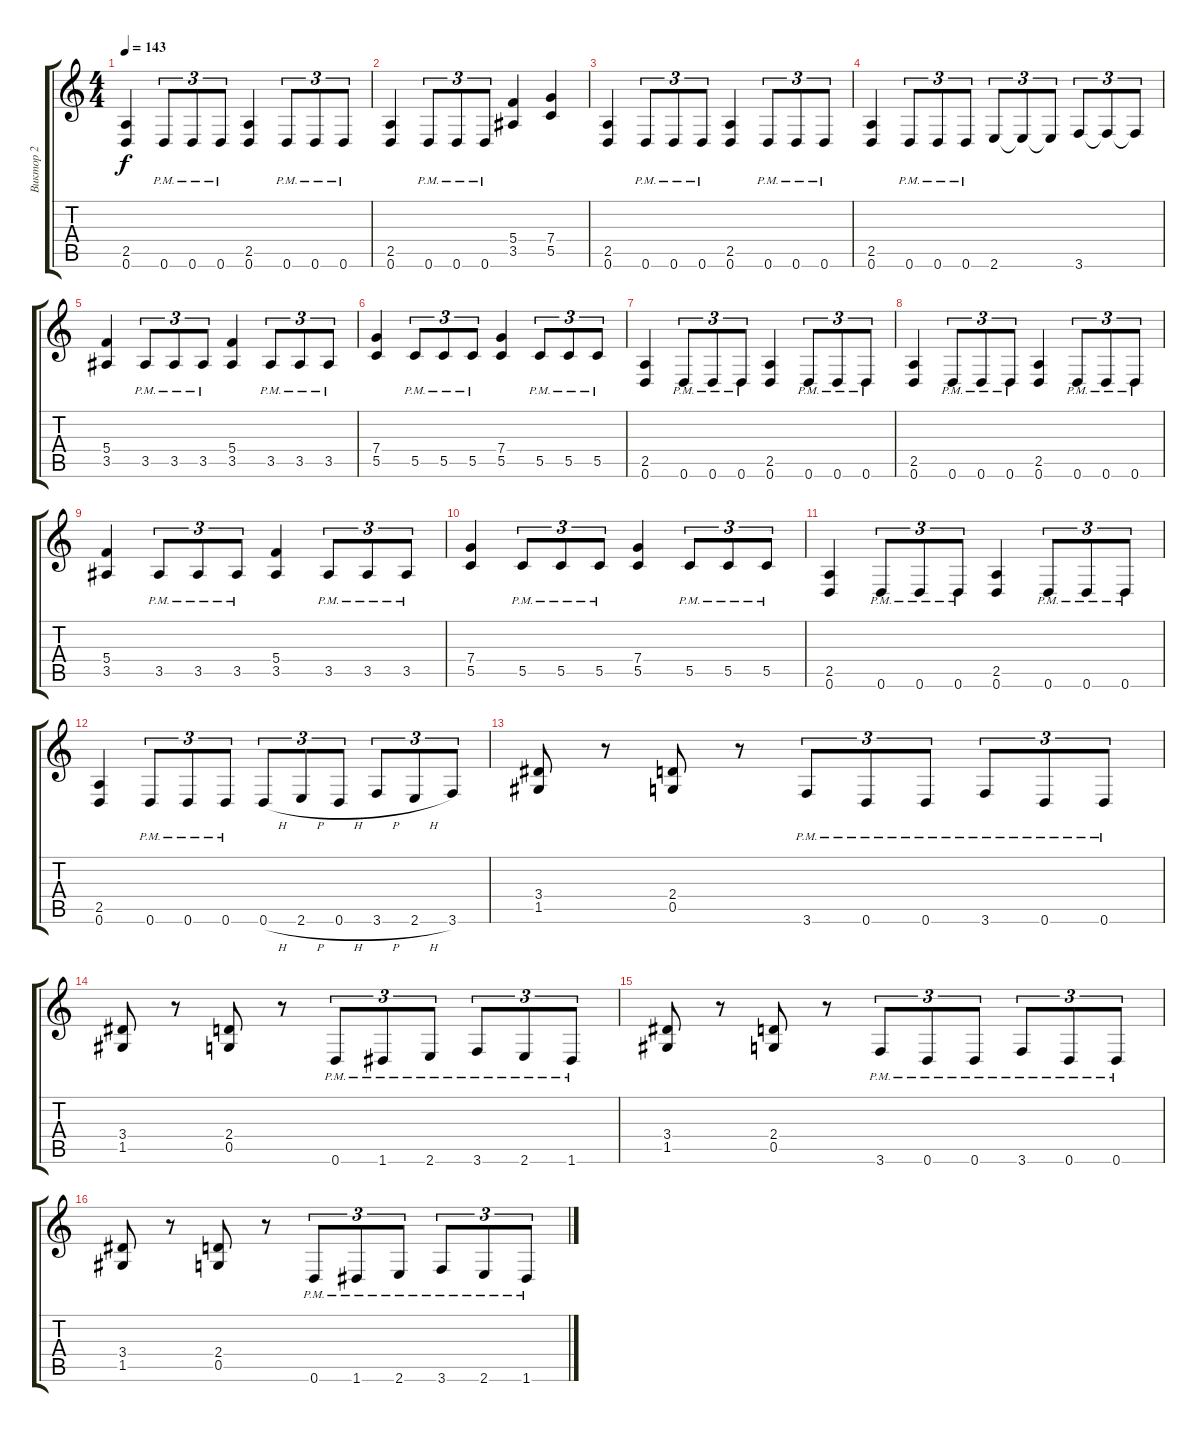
\track ("Виктор 2" "Виктор 2") {instrument acousticguitarsteel}
\staff {score tabs}
\tuning (D4 A3 F3 C3 G2 D2) {hide}
\ts (4 4)
\tempo 143
\clef g2
\ks c
(2.5 0.6).4{dy f} 0.6{pm}.8{tu (3 2)} 0.6{pm}.8{tu (3 2)} 0.6{pm}.8{tu (3 2)} (2.5 0.6).4 0.6{pm}.8{tu (3 2)} 0.6{pm}.8{tu (3 2)} 0.6{pm}.8{tu (3 2)} |
(2.5 0.6).4 0.6{pm}.8{tu (3 2)} 0.6{pm}.8{tu (3 2)} 0.6{pm}.8{tu (3 2)} (5.4 3.5).4 (7.4 5.5).4 |
(2.5 0.6).4 0.6{pm}.8{tu (3 2)} 0.6{pm}.8{tu (3 2)} 0.6{pm}.8{tu (3 2)} (2.5 0.6).4 0.6{pm}.8{tu (3 2)} 0.6{pm}.8{tu (3 2)} 0.6{pm}.8{tu (3 2)} |
(2.5 0.6).4 0.6{pm}.8{tu (3 2)} 0.6{pm}.8{tu (3 2)} 0.6{pm}.8{tu (3 2)} 2.6.8{tu (3 2)} 2.6{t}.8{tu (3 2)} 2.6{t}.8{tu (3 2)} 3.6.8{tu (3 2)} 3.6{t}.8{tu (3 2)} 3.6{t}.8{tu (3 2)} |
(5.4 3.5).4 3.5{pm}.8{tu (3 2)} 3.5{pm}.8{tu (3 2)} 3.5{pm}.8{tu (3 2)} (5.4 3.5).4 3.5{pm}.8{tu (3 2)} 3.5{pm}.8{tu (3 2)} 3.5{pm}.8{tu (3 2)} |
(7.4 5.5).4 5.5{pm}.8{tu (3 2)} 5.5{pm}.8{tu (3 2)} 5.5{pm}.8{tu (3 2)} (7.4 5.5).4 5.5{pm}.8{tu (3 2)} 5.5{pm}.8{tu (3 2)} 5.5{pm}.8{tu (3 2)} |
(2.5 0.6).4 0.6{pm}.8{tu (3 2)} 0.6{pm}.8{tu (3 2)} 0.6{pm}.8{tu (3 2)} (2.5 0.6).4 0.6{pm}.8{tu (3 2)} 0.6{pm}.8{tu (3 2)} 0.6{pm}.8{tu (3 2)} |
(2.5 0.6).4 0.6{pm}.8{tu (3 2)} 0.6{pm}.8{tu (3 2)} 0.6{pm}.8{tu (3 2)} (2.5 0.6).4 0.6{pm}.8{tu (3 2)} 0.6{pm}.8{tu (3 2)} 0.6{pm}.8{tu (3 2)} |
(5.4 3.5).4 3.5{pm}.8{tu (3 2)} 3.5{pm}.8{tu (3 2)} 3.5{pm}.8{tu (3 2)} (5.4 3.5).4 3.5{pm}.8{tu (3 2)} 3.5{pm}.8{tu (3 2)} 3.5{pm}.8{tu (3 2)} |
(7.4 5.5).4 5.5{pm}.8{tu (3 2)} 5.5{pm}.8{tu (3 2)} 5.5{pm}.8{tu (3 2)} (7.4 5.5).4 5.5{pm}.8{tu (3 2)} 5.5{pm}.8{tu (3 2)} 5.5{pm}.8{tu (3 2)} |
(2.5 0.6).4 0.6{pm}.8{tu (3 2)} 0.6{pm}.8{tu (3 2)} 0.6{pm}.8{tu (3 2)} (2.5 0.6).4 0.6{pm}.8{tu (3 2)} 0.6{pm}.8{tu (3 2)} 0.6{pm}.8{tu (3 2)} |
(2.5 0.6).4 0.6{pm}.8{tu (3 2)} 0.6{pm}.8{tu (3 2)} 0.6{pm}.8{tu (3 2)} 0.6{h}.8{tu (3 2)} 2.6{h}.8{tu (3 2)} 0.6{h}.8{tu (3 2)} 3.6{h}.8{tu (3 2)} 2.6{h}.8{tu (3 2)} 3.6.8{tu (3 2)} |
(3.4 1.5).8 r.8 (2.4 0.5).8 r.8 3.6{pm}.8{tu (3 2)} 0.6{pm}.8{tu (3 2)} 0.6{pm}.8{tu (3 2)} 3.6{pm}.8{tu (3 2)} 0.6{pm}.8{tu (3 2)} 0.6{pm}.8{tu (3 2)} |
(3.4 1.5).8 r.8 (2.4 0.5).8 r.8 0.6{pm}.8{tu (3 2)} 1.6{pm}.8{tu (3 2)} 2.6{pm}.8{tu (3 2)} 3.6{pm}.8{tu (3 2)} 2.6{pm}.8{tu (3 2)} 1.6{pm}.8{tu (3 2)} |
(3.4 1.5).8 r.8 (2.4 0.5).8 r.8 3.6{pm}.8{tu (3 2)} 0.6{pm}.8{tu (3 2)} 0.6{pm}.8{tu (3 2)} 3.6{pm}.8{tu (3 2)} 0.6{pm}.8{tu (3 2)} 0.6{pm}.8{tu (3 2)} |
(3.4 1.5).8 r.8 (2.4 0.5).8 r.8 0.6{pm}.8{tu (3 2)} 1.6{pm}.8{tu (3 2)} 2.6{pm}.8{tu (3 2)} 3.6{pm}.8{tu (3 2)} 2.6{pm}.8{tu (3 2)} 1.6{pm}.8{tu (3 2)}
